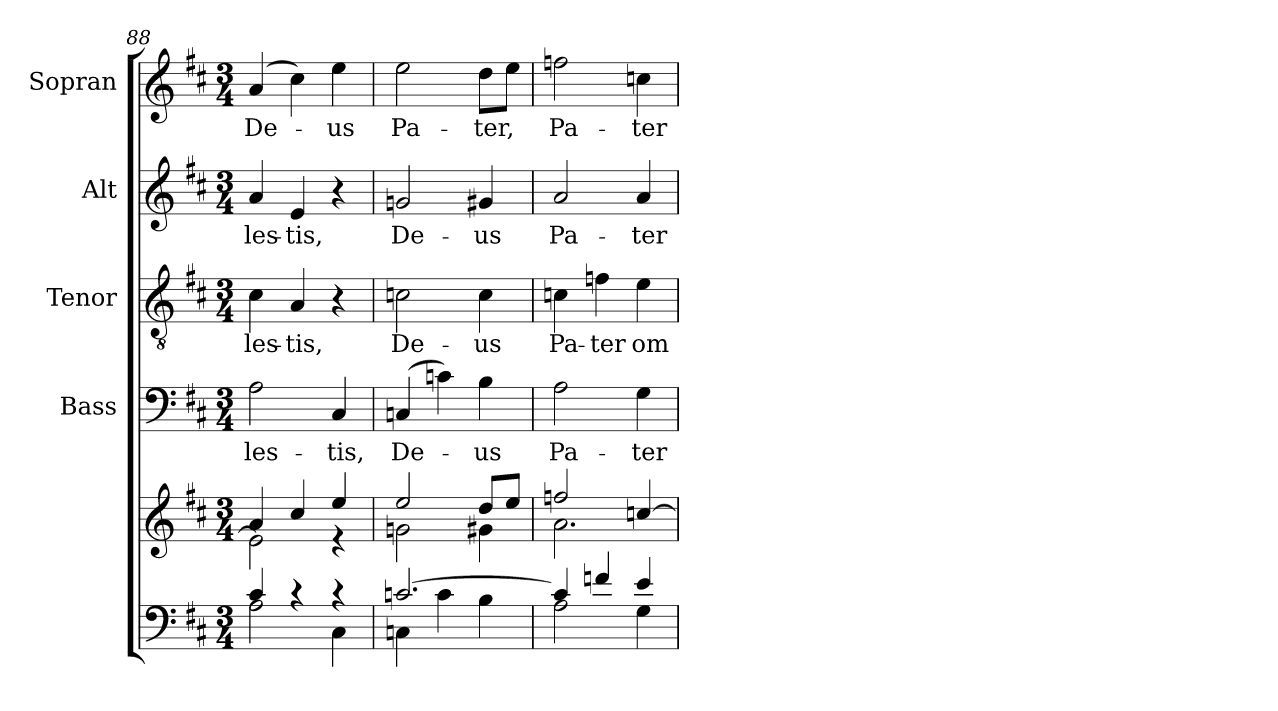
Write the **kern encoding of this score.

**kern	**kern	**kern	**text	**kern	**text	**kern	**text	**kern	**text
*part5	*part5	*part4	*part4	*part3	*part3	*part2	*part2	*part1	*part1
*staff6	*staff5	*staff4	*staff4	*staff3	*staff3	*staff2	*staff2	*staff1	*staff1
*	*	*I"Bass	*	*I"Tenor	*	*I"Alt	*	*I"Sopran	*
*	*	*I'B.	*	*I'T.	*	*I'A.	*	*I'S.	*
*clefF4	*clefG2	*clefF4	*	*clefGv2	*	*clefG2	*	*clefG2	*
*k[f#c#]	*k[f#c#]	*k[f#c#]	*	*k[f#c#]	*	*k[f#c#]	*	*k[f#c#]	*
*D:	*D:	*D:	*	*D:	*	*D:	*	*D:	*
*M3/4	*M3/4	*M3/4	*	*M3/4	*	*M3/4	*	*M3/4	*
=88	=88	=88	=88	=88	=88	=88	=88	=88	=88
*^	*^	*	*	*	*	*	*	*	*
!	!	!	!	!	!LO:LY:b	!	!LO:LY:b	!	!LO:LY:b	!	!LO:LY:b
4c#/	2A\	4a/	2e\]	2A\	-les-	4c#\	-les-	4a/	-les-	(4a/	De-
!	!	!	!	!	!	!	!LO:LY:b	!	!LO:LY:b	!	!
4rc	.	4cc#/	.	.	.	4A/	-tis,	4e/	-tis,	4cc#\)	.
!	!	!	!	!	!LO:LY:b	!	!	!	!	!	!LO:LY:b
4rc	4C#\	4ee/	4re	4C#/	-tis,	4r	.	4r	.	4ee\	-us
=89	=89	=89	=89	=89	=89	=89	=89	=89	=89	=89	=89
!	!	!	!	!	!LO:LY:b	!	!LO:LY:b	!	!LO:LY:b	!	!LO:LY:b
[>2.cn/	4Cn\	2ee/	2gn\	(>4Cn/	De-	2cn\	De-	2gn/	De-	2ee\	Pa-
.	4c\	.	.	4cn\)	.	.	.	.	.	.	.
!	!	!	!	!	!LO:LY:b	!	!LO:LY:b	!	!LO:LY:b	!	!LO:LY:b
.	4B\	8dd/L	4g#X\	4B\	-us	4c\	-us	4g#X/	-us	8dd\L	-ter,
.	.	8ee/J	.	.	.	.	.	.	.	8ee\J	.
!!LO:LB:g=z
=90	=90	=90	=90	=90	=90	=90	=90	=90	=90	=90	=90
!	!	!	!	!	!LO:LY:b	!	!LO:LY:b	!	!LO:LY:b	!	!LO:LY:b
4c/]	2A\	2ffn/	2.a\	2A\	Pa-	4cn\	Pa-	2a/	Pa-	2ffn\	Pa-
!	!	!	!	!	!	!	!LO:LY:b	!	!	!	!
4fn/	.	.	.	.	.	4fn\	-ter	.	.	.	.
!	!	!	!	!	!LO:LY:b	!	!LO:LY:b	!	!LO:LY:b	!	!LO:LY:b
4e/	4G\	[>4ccn/	.	4G\	-ter	4e\	om-	4a/	-ter	4ccn\	-ter
*v	*v	*	*	*	*	*	*	*	*	*	*
*	*v	*v	*	*	*	*	*	*	*	*
=	=	=	=	=	=	=	=	=	=
*-	*-	*-	*-	*-	*-	*-	*-	*-	*-
